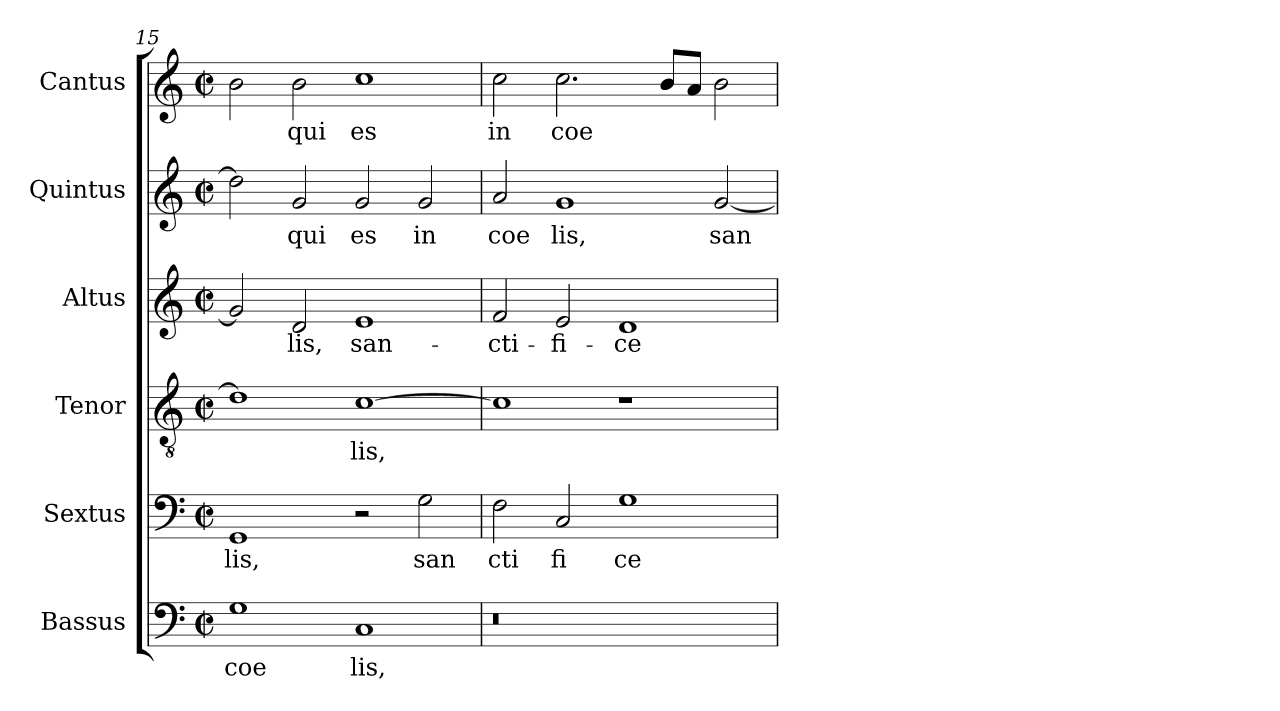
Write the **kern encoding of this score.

**kern	**text	**kern	**text	**kern	**text	**kern	**text	**kern	**text	**kern	**text
*part6	*part6	*part5	*part5	*part4	*part4	*part3	*part3	*part2	*part2	*part1	*part1
*staff6	*staff6	*staff5	*staff5	*staff4	*staff4	*staff3	*staff3	*staff2	*staff2	*staff1	*staff1
*I"Bassus	*	*I"Sextus	*	*I"Tenor	*	*I"Altus	*	*I"Quintus	*	*I"Cantus	*
*clefF4	*	*clefF4	*	*clefGv2	*	*clefG2	*	*clefG2	*	*clefG2	*
*k[]	*	*k[]	*	*k[]	*	*k[]	*	*k[]	*	*k[]	*
*C:	*	*C:	*	*C:	*	*C:	*	*C:	*	*C:	*
*M2/2	*	*M2/2	*	*M2/2	*	*M2/2	*	*M2/2	*	*M2/2	*
*met(c|)	*	*met(c|)	*	*met(c|)	*	*met(c|)	*	*met(c|)	*	*met(c|)	*
=15	=15	=15	=15	=15	=15	=15	=15	=15	=15	=15	=15
!	!LO:LY:b:cj	!	!LO:LY:b:cj	!	!LO:LY:b:cj	!	!LO:LY:b:cj	!	!LO:LY:b:cj	!	!LO:LY:b:cj
1G	coe	1GG	lis,	1d]	.	2g/]	--	2dd\]	.	2b\	.
!	!	!	!	!	!	!	!LO:LY:b:cj	!	!LO:LY:b:cj	!	!LO:LY:b:cj
.	.	.	.	.	.	2d/	-lis,	2g/	qui	2b\	qui
!	!LO:LY:b:cj	!	!	!	!LO:LY:b:cj	!	!LO:LY:b:cj	!	!LO:LY:b:cj	!	!LO:LY:b:cj
1C	lis,	2r	.	[>1c	lis,	1e	san-	2g/	es	1cc	es
!	!	!	!LO:LY:b:cj	!	!	!	!	!	!LO:LY:b:cj	!	!
.	.	2G\	san	.	.	.	.	2g/	in	.	.
=16	=16	=16	=16	=16	=16	=16	=16	=16	=16	=16	=16
!	!	!	!LO:LY:b:cj	!	!LO:LY:b:cj	!	!LO:LY:b:cj	!	!LO:LY:b:cj	!	!LO:LY:b:cj
0r	.	2F\	cti	1c]	.	2f/	-cti-	2a/	coe	2cc\	in
!	!	!	!LO:LY:b:cj	!	!	!	!LO:LY:b:cj	!	!LO:LY:b:cj	!	!LO:LY:b:cj
.	.	2C/	fi	.	.	2e/	-fi-	1g	lis,	2.cc\	coe
!	!	!	!LO:LY:b:cj	!	!	!	!LO:LY:b:cj	!	!	!	!
.	.	1G	ce	1r	.	1d	-ce-	.	.	.	.
!	!	!	!	!	!	!	!	!	!	!	!LO:LY:b:cj
.	.	.	.	.	.	.	.	.	.	8b/L	.
!	!	!	!	!	!	!	!	!	!	!	!LO:LY:b:cj
.	.	.	.	.	.	.	.	.	.	8a/J	.
!	!	!	!	!	!	!	!	!	!LO:LY:b:cj	!	!LO:LY:b:cj
.	.	.	.	.	.	.	.	[<2g/	san	2b\	.
=	=	=	=	=	=	=	=	=	=	=	=
*-	*-	*-	*-	*-	*-	*-	*-	*-	*-	*-	*-
